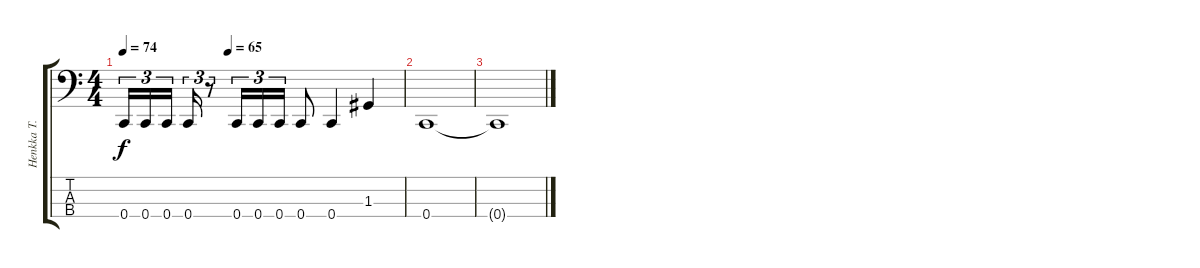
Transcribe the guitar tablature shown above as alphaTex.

\track ("Henkka T. Blacksmith" "Henkka T. ") {instrument electricbasspick}
\staff {score tabs}
\tuning (F2 C2 G1 C1) {hide}
\ts (4 4)
\tempo 74
\tempo (65 0.375)
\clef f4
\ks c
0.4.16{tu (3 2) dy f} 0.4.16{tu (3 2)} 0.4.16{tu (3 2)} 0.4.16{tu (3 2)} r.8{tu (3 2)} 0.4.16{tu (3 2)} 0.4.16{tu (3 2)} 0.4.16{tu (3 2)} 0.4.8 0.4.4 1.3.4 |
0.4.1 |
0.4{t}.1
